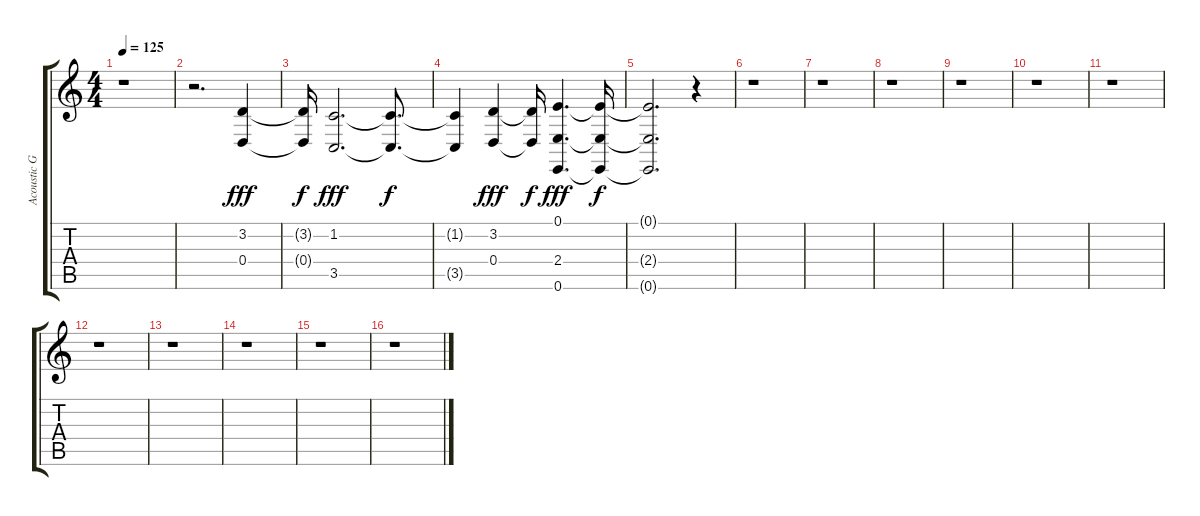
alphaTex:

\track ("Acoustic Grand Piano" "Acoustic G") {instrument acousticgrandpiano}
\staff {score tabs}
\tuning (E4 B3 G3 D3 A2 E2) {hide}
\ts (4 4)
\tempo 125
\clef g2
\ks c
r.1{dy f} |
r.2{d} (3.2 0.4).4{dy fff} |
(3.2{t} 0.4{t}).16{dy f} (1.2 3.5).2{d dy fff} (1.2{t} 3.5{t}).8{d dy f} |
(1.2{t} 3.5{t}).4 (3.2 0.4).4{dy fff} (3.2{t} 0.4{t}).16{dy f} (0.1 2.4 0.6).4{d dy fff} (0.1{t} 2.4{t} 0.6{t}).16{dy f} |
(0.1{t} 2.4{t} 0.6{t}).2{d} r.4 |
r.1 |
r.1 |
r.1 |
r.1 |
r.1 |
r.1 |
r.1 |
r.1 |
r.1 |
r.1 |
r.1
